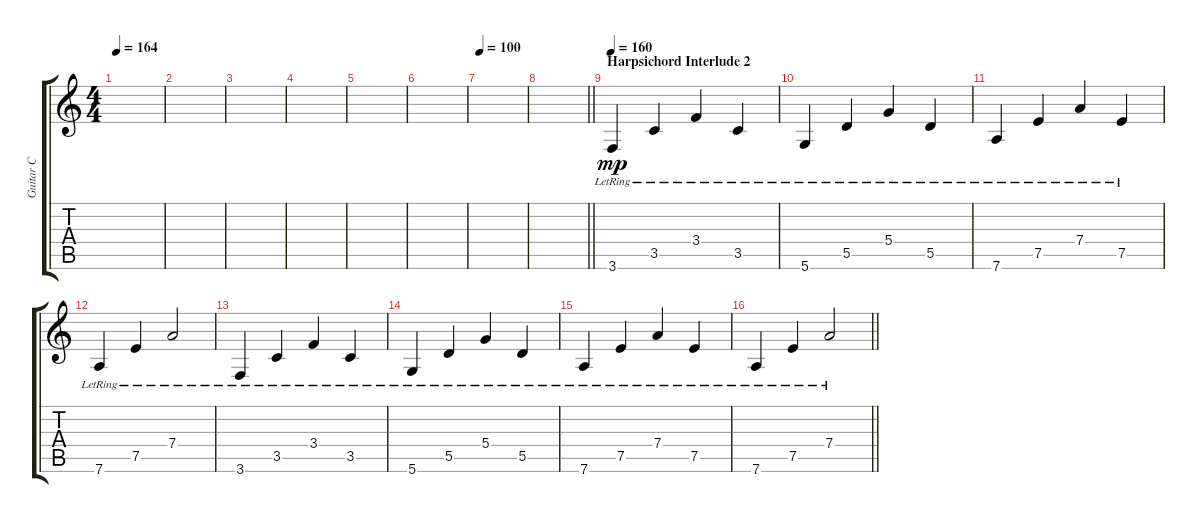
\track ("Guitar C" "Guitar C") {instrument distortionguitar}
\staff {score tabs}
\tuning (E4 B3 G3 D3 A2 D2) {hide}
\ts (4 4)
\tempo 164
\clef g2
\ks c
|
|
|
|
|
|
\tempo 100
|
\barLineRight lightlight
|
\section ("" "Harpsichord Interlude 2")
\tempo 160
3.6{lr}.4{dy mp instrument harpsichord} 3.5{lr}.4 3.4{lr}.4 3.5{lr}.4 |
5.6{lr}.4 5.5{lr}.4 5.4{lr}.4 5.5{lr}.4 |
7.6{lr}.4 7.5{lr}.4 7.4{lr}.4 7.5{lr}.4 |
7.6{lr}.4 7.5{lr}.4 7.4{lr}.2 |
3.6{lr}.4 3.5{lr}.4 3.4{lr}.4 3.5{lr}.4 |
5.6{lr}.4 5.5{lr}.4 5.4{lr}.4 5.5{lr}.4 |
7.6{lr}.4 7.5{lr}.4 7.4{lr}.4 7.5{lr}.4 |
\barLineRight lightlight
7.6{lr}.4 7.5{lr}.4 7.4{lr}.2
